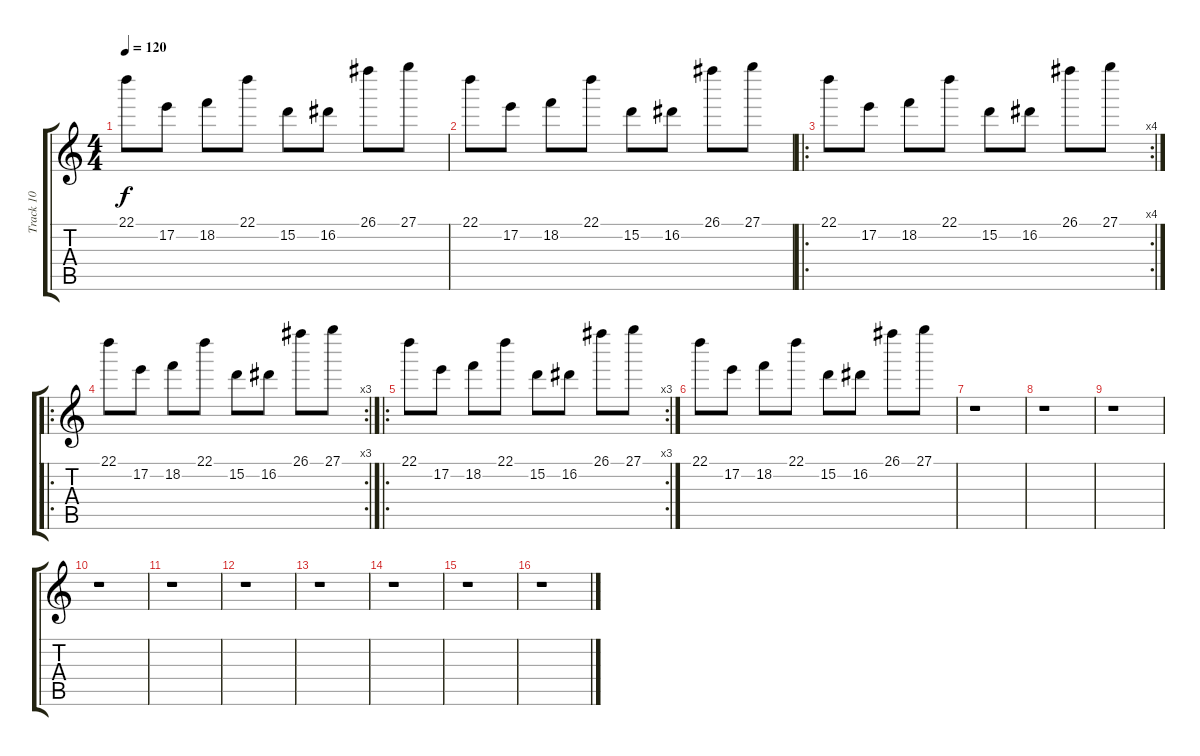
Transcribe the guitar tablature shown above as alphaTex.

\track ("Track 10" "Track 10") {instrument distortionguitar}
\staff {score tabs}
\tuning (E4 B3 G3 D3 A2 E2) {hide}
\ts (4 4)
\tempo 120
\clef g2
\ks c
22.1.8{dy f volume 16 balance 8 instrument stringensemble1} 17.2.8 18.2.8 22.1.8 15.2.8 16.2.8 26.1.8 27.1.8 |
22.1.8{volume 12 balance 8 instrument stringensemble1} 17.2.8 18.2.8 22.1.8 15.2.8 16.2.8 26.1.8 27.1.8 |
\ro
\rc 4
22.1.8{volume 12 balance 8 instrument stringensemble1} 17.2.8 18.2.8 22.1.8 15.2.8 16.2.8 26.1.8 27.1.8 |
\ro
\rc 3
22.1.8{volume 12 balance 8 instrument stringensemble1} 17.2.8 18.2.8 22.1.8 15.2.8 16.2.8 26.1.8 27.1.8 |
\ro
\rc 3
22.1.8{volume 12 balance 8 instrument stringensemble1} 17.2.8 18.2.8 22.1.8 15.2.8 16.2.8 26.1.8 27.1.8 |
22.1.8{volume 12 balance 8 instrument stringensemble1} 17.2.8 18.2.8 22.1.8 15.2.8 16.2.8 26.1.8 27.1.8 |
r.1 |
r.1 |
r.1 |
r.1 |
r.1 |
r.1 |
r.1 |
r.1 |
r.1 |
r.1
